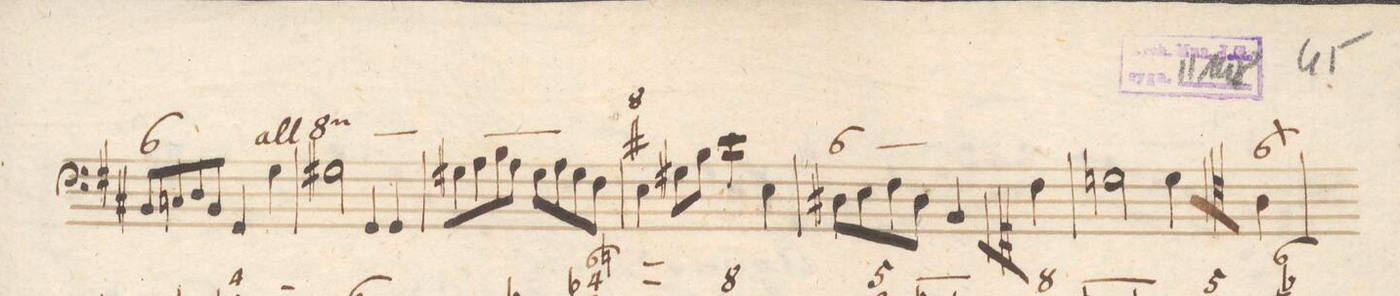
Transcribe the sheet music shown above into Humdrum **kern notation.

**kern	**fba	**dynam
*I"Organo	*	*
*clefF4	*	*
*k[f#c#]	*	*
*met(c|)	*	*
*M2/2	*	*
8BB/L	6	.
8Cn/	.	.
8D\	.	.
8BB/J	.	.
4GG/	.	.
4G\	.	.
=23	=23	=23
2G#X\	8_	.
4GG/	.	.
4GG/	.	.
=24	=24	=24
8G#X\L	.	.
8A\	.	.
8B\	.	.
8A\J	.	.
8G#\L	.	.
8A\	.	.
8G#\	.	.
8F#\J	.	.
=25	=25	=25
4E\	8 #	.
8G#X\L	.	.
8B\J	.	.
4e\	.	.
4E\	.	.
=26	=26	=26
8D#X\L	6_	.
8E\	.	.
8F#\	.	.
8D#\J	.	.
4BB/	x	.
*clefC1	*	*
4b\	.	.
=27	=27	=27
2ccn\	.	.
4cc\	.	.
*clefC4	*	*
4A\	6\	.
=28	=28	=28
*-	*-	*-
